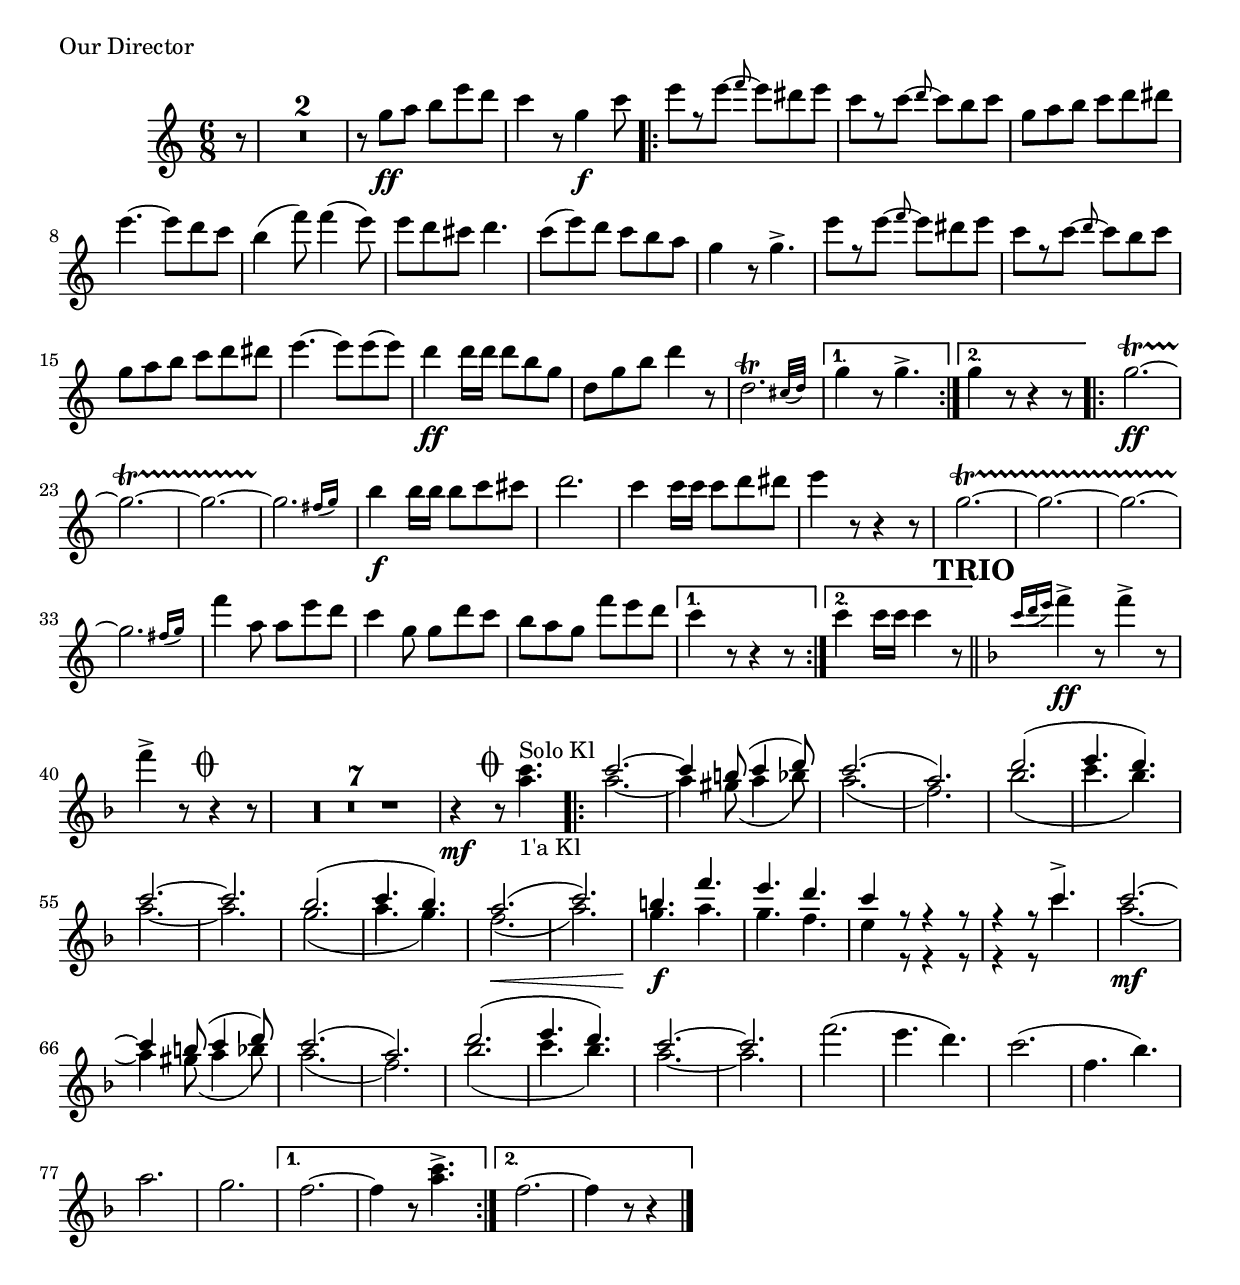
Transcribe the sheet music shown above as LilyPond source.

\version "2.18.0"
% When ready to include in collection: 1. Comment out paper.
% 				       2. Create include file of relative and
%					  header.
%Comment out from here
%{
#(ly:set-option 'point-and-click #t)
#(set-default-paper-size "a4" 'portrait)
#(set-global-staff-size 18) % set staff-size when ready to print
#(allow-volta-hook "||")

\include "Marsch_format.ly"

%...to here
%}
  \score {

    % Svenska Polisens Marscher: 1. Our Director   
    \relative c'' { 
    	    \key c \major \time 6/8 
    	    \compressFullBarRests
    	    \set Score.markFormatter = #format-mark-box-letters
    	    \partial 8 r8 |R2.*2 |r8 g'\ff a b e d |c4 r8 g4\f c8
    	    
    	    \repeat volta 2 {
    	    e8 [r e~] \grace f e dis e |c [r c~] \grace d c b c |g a b c d dis
    	    e4.~ e8 d c |b4 (f'8) f4 (e8) |e d cis d4. |c8 (e) d c b a  
    	    g4 r8 g4.-> |e'8 [r e~] \grace f e dis e |c [r c~] \grace d c b c 
    	    g a b c d dis |e4.~ e8 e (e) |d4\ff d16 d d8 b g |d g b d4 r8
    	    \afterGrace d,2.\trill { cis32[ (d)] } }
    	    
    	    \alternative {
    	    	    {g4 r8 g4.->}
    	    	    {g4 r8 r4 r8}
    	    }

    	    \repeat volta 2 {
    	    	    g2.~\ff\startTrillSpan |g~ |g~ 
    	    	    \afterGrace g\stopTrillSpan {fis16 [(g)]} 
    	    	    b4\f b16 b b8 c cis |d2. |c4 c16 c c8 d dis |e4 r8 r4 r8
    	    	    g,2.~\startTrillSpan |g~ |g~ 
    	    	    \afterGrace g\stopTrillSpan {fis16 [(g)]}
    	    	    f'4 a,8 a e' d |c4 g8 g d' c |b a g f' e d }
    	    	     
    	    	    \alternative {
    	    	    {c4 r8 r4 r8}
    	    	    {c4 c16 c c4 r8 \bar "||"}
    	    	    }
    	    	    
    	  \key f \major
    	  \mark \markup {\bold TRIO}
    	  \grace {c16 (d e)} f4->\ff r8 f4-> r8 
    	  f4-> r8 \mark \markup { \musicglyph #"scripts.coda" } r4 r8
    	  R2.*7 
    	  r4\mf \mark \markup { \musicglyph #"scripts.coda" } r8
    	  <c a>4._\markup {1'a Kl }^\markup {Solo Kl}
	  
    	  \repeat volta 2 {
    	  	  
    	  << {
          c2.~ |c4 b8 (c4 d8) |c2. ( |a) |d ( |e4. d) |c2.~ |c |bes ( |c4. bes)
    	  a2.\< ( |c) |b4.\f f' |e d |c4 r8 r4 r8 |r4 r8 c4.-> |c2.~\mf 
    	  c4 b8 (c4 d8) |c2. ( |a) |d ( |e4. d) |c2.~ |c }
    	  \\
    	     {
    	  a2.~ |a4 gis8 (a4 bes8) |a2. ( |f) |bes ( |c4. bes) |a2.~ |a |g ( 
    	  a4. g) |f2. ( |a) |g4. a |g f |e4 r8 r4 r8 |r4 r8 c'4. |a2.~ 
    	     a4 gis8 (a4 bes8) |a2. ( |f) |bes ( |c4. bes) |a2.~ |a }
    	  >>
    	     	  
    	  f' ( |e4. d) |c2. ( | f,4. bes) |a2. |g | }

    	  \alternative {
    	  	  {f2.~ |f4 r8 <c' a>4.->}
    	  	  {f,2.~ |f4 r8 r4 \bar "|."}
    	  }   	  
    }%end relative
    \header {
    	    piece = "Our Director"
    	    composer = "F. E. Bigelow"
    	}
    	\layout {ragged-last = ##t
    	}
  }%end score
